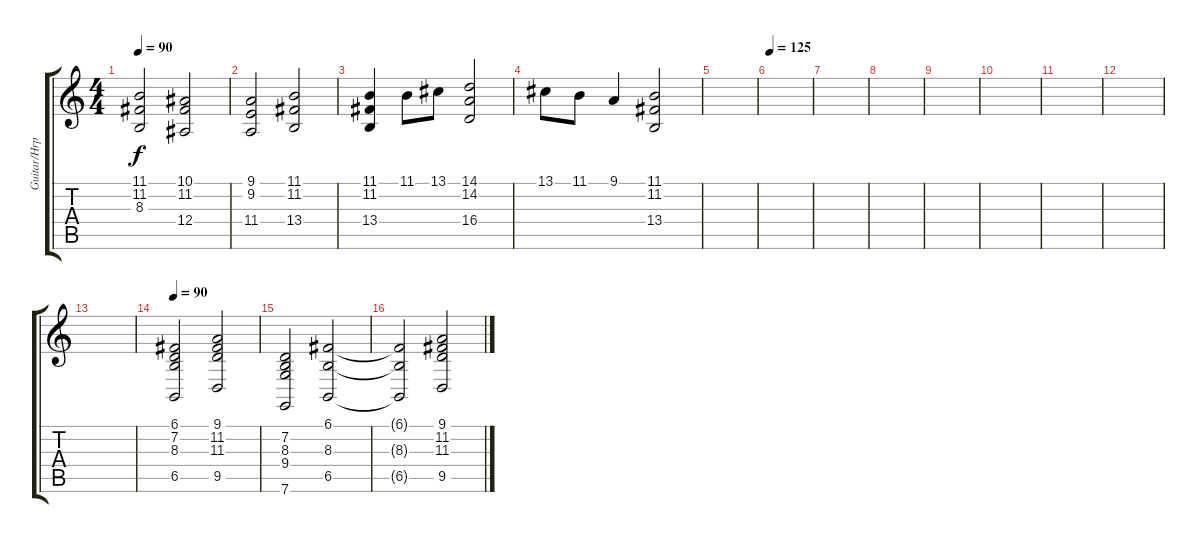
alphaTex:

\track ("Guitar/Hrps" "Guitar/Hrp") {instrument harpsichord}
\staff {score tabs}
\tuning (C4 G3 Eb3 Bb2 F2 C2) {hide}
\ts (4 4)
\tempo 90
\clef g2
\ks c
(11.1 11.2 8.3).2{dy f instrument orchestralharp} (10.1 11.2 12.4).2 |
(9.1 9.2 11.4).2 (11.1 11.2 13.4).2 |
(11.1 11.2 13.4).4 11.1.8 13.1.8 (14.1 14.2 16.4).2 |
13.1.8 11.1.8 9.1.4 (11.1 11.2 13.4).2 |
|
\tempo 125
|
|
|
|
|
|
|
|
\tempo 90
(6.1 7.2 8.3 6.5).2{instrument stringensemble1} (9.1 11.2 11.3 9.5).2 |
(7.2 8.3 9.4 7.6).2 (6.1 8.3 6.5).2 |
(6.1{t} 8.3{t} 6.5{t}).2 (9.1 11.2 11.3 9.5).2
